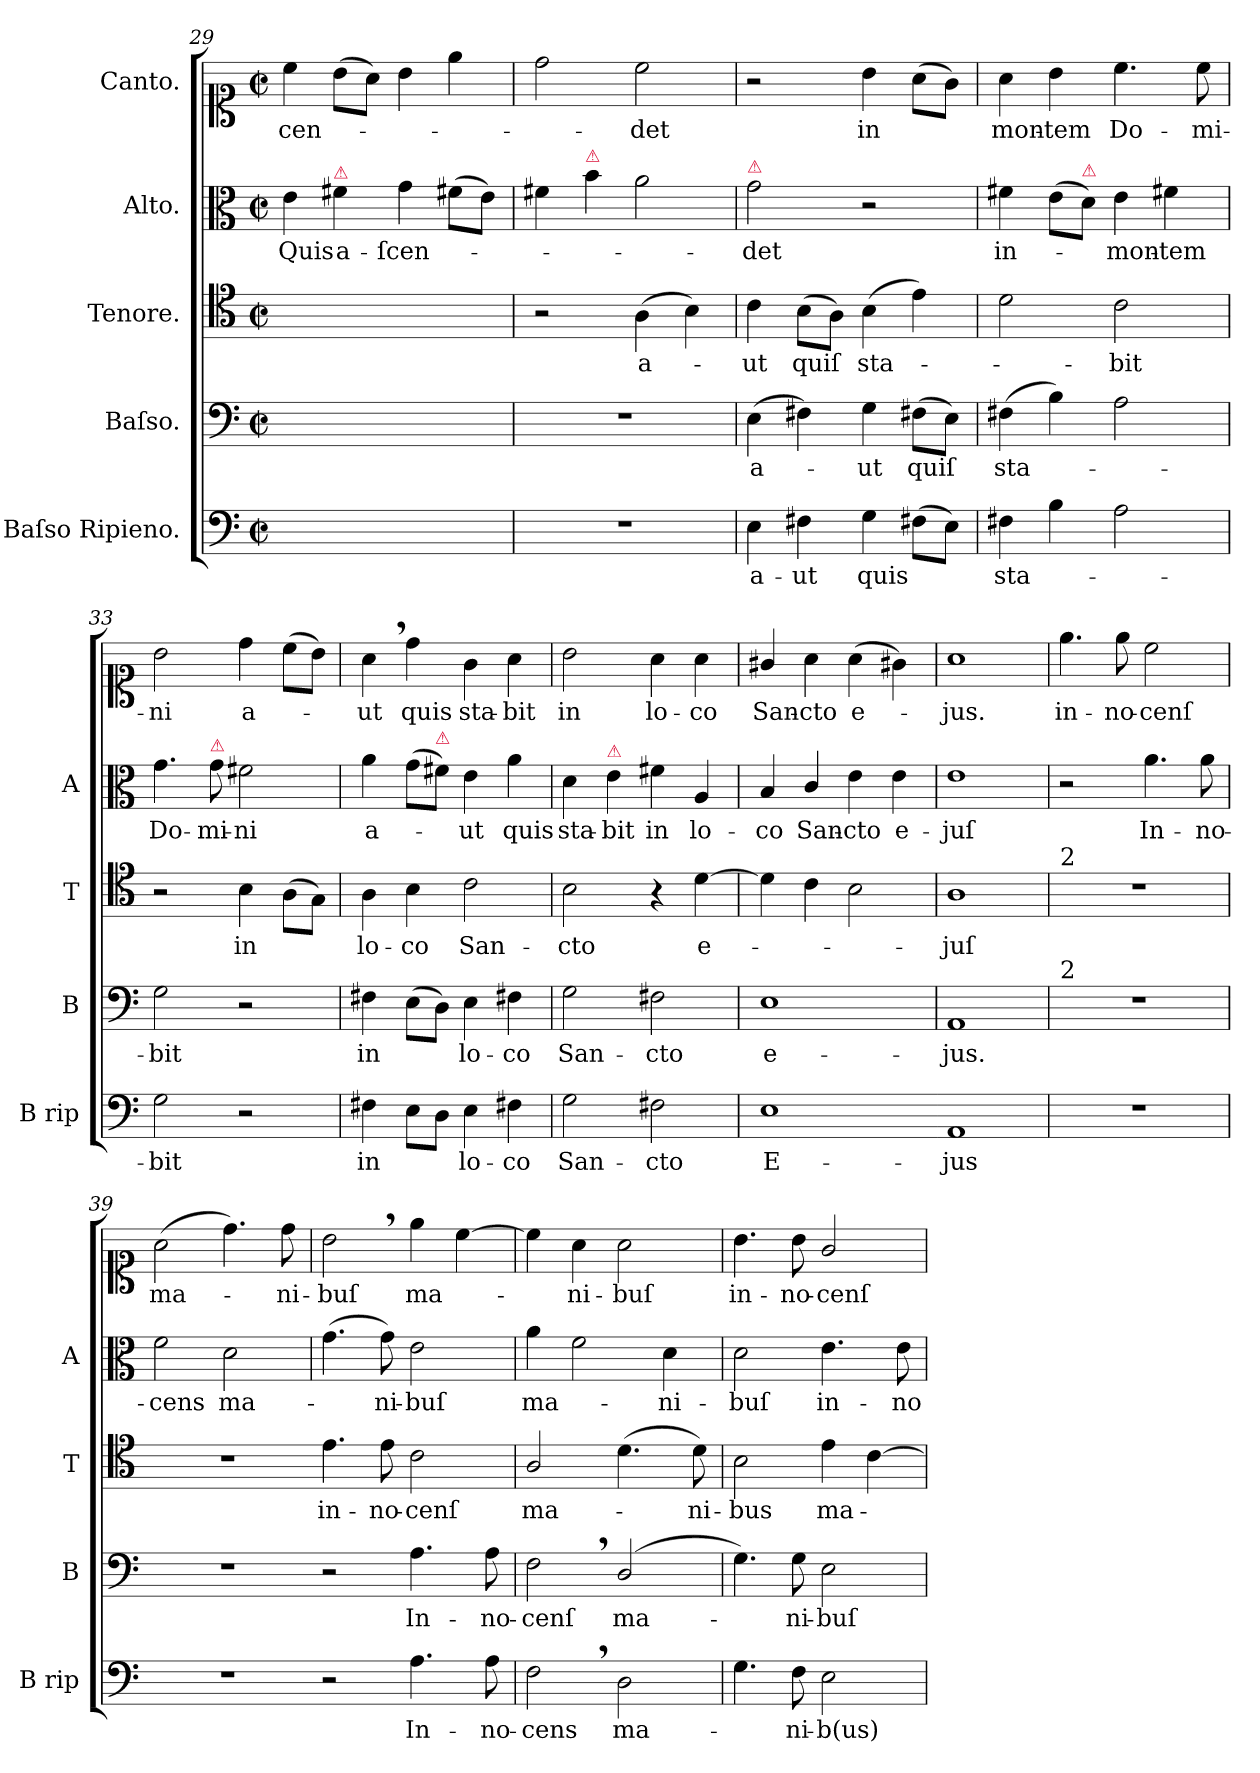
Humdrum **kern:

**kern	**text	**kern	**text	**kern	**text	**kern	**text	**kern	**text
*part5	*part5	*part4	*part4	*part3	*part3	*part2	*part2	*part1	*part1
*staff5	*staff5	*staff4	*staff4	*staff3	*staff3	*staff2	*staff2	*staff1	*staff1
*I"Baſso Ripieno.	*	*I"Baſso.	*	*I"Tenore.	*	*I"Alto.	*	*I"Canto.	*
*I'B rip	*	*I'B	*	*I'T	*	*I'A	*	*	*
*clefF4	*	*clefF4	*	*clefC4	*	*clefC3	*	*clefC1	*
*k[]	*	*k[]	*	*k[]	*	*k[]	*	*k[]	*
*M2/2	*	*M2/2	*	*M2/2	*	*M2/2	*	*M2/2	*
*met(c|)	*	*met(c|)	*	*met(c|)	*	*met(c|)	*	*met(c|)	*
=29	=29	=29	=29	=29	=29	=29	=29	=29	=29
1ryy	.	1ryy	.	1ryy	.	4e\	Quis	4cc\	-cen-
!	!	!	!	!	!	!LO:TX:a:color=crimson:t=⚠	!	!	!
.	.	.	.	.	.	4f#X\	a-	(8b\L	.
.	.	.	.	.	.	.	.	8a\J)	.
.	.	.	.	.	.	4g\	-ſcen-	4b\	.
.	.	.	.	.	.	(8f#X\L	.	4ee\	.
.	.	.	.	.	.	8e\J)	.	.	.
=30	=30	=30	=30	=30	=30	=30	=30	=30	=30
1r	.	1r	.	2r	.	4f#X\	.	2dd\	.
!	!	!	!	!	!	!LO:TX:a:color=crimson:t=⚠	!	!	!
.	.	.	.	.	.	4b\	.	.	.
.	.	.	.	(4A\	a-	2a\	.	2cc\	-det
.	.	.	.	4B\)	.	.	.	.	.
=31	=31	=31	=31	=31	=31	=31	=31	=31	=31
!	!	!	!	!	!	!LO:TX:a:color=crimson:t=⚠	!	!	!
4E\	a-	(4E\	a-	4c\	-ut	2g\	-det	2r	.
4F#X\	-ut	4F#X\)	.	(8B\L	quiſ	.	.	.	.
.	.	.	.	8A\J)	.	.	.	.	.
4G\	quis	4G\	-ut	(4B\	sta-	2r	.	4b\	in
(8F#X\L	.	(8F#X\L	quiſ	4e\)	.	.	.	(8a\L	.
8E\J)	.	8E\J)	.	.	.	.	.	8g\J)	.
=32	=32	=32	=32	=32	=32	=32	=32	=32	=32
4F#X\	sta-	(4F#X\	sta-	2d\	.	4f#X\	in-	4a\	mon-
4B\	.	4B\)	.	.	.	(8e\L	.	4b\	tem
!	!	!	!	!	!	!LO:TX:a:color=crimson:t=⚠	!	!	!
.	.	.	.	.	.	8d\J)	.	.	.
2A\	.	2A\	.	2c\	-bit	4e\	-mon-	4.cc\	Do-
.	.	.	.	.	.	4f#X\	-tem	.	.
.	.	.	.	.	.	.	.	8cc\	-mi-
=33	=33	=33	=33	=33	=33	=33	=33	=33	=33
2G\	-bit	2G\	-bit	2r	.	4.g\	Do-	2b\	-ni
!	!	!	!	!	!	!LO:TX:a:color=crimson:t=⚠	!	!	!
.	.	.	.	.	.	8g\	-mi-	.	.
2r	.	2r	.	4B\	in	2f#X\	-ni	4dd\	a-
.	.	.	.	(8A\L	.	.	.	(8cc\L	.
.	.	.	.	8G\J)	.	.	.	8b\J)	.
=34	=34	=34	=34	=34	=34	=34	=34	=34	=34
4F#X\	in	4F#X\	in	4A\	lo-	4a\	a-	4a,\	-ut
8E\L	.	(8E\L	.	4B\	-co	(8g\L	.	4dd\	quis
!	!	!	!	!	!	!LO:TX:a:color=crimson:t=⚠	!	!	!
8D\J	.	8D\J)	.	.	.	8f#X\J)	.	.	.
4E\	lo-	4E\	lo-	2c\	San-	4e\	-ut	4g\	sta-
4F#X\	-co	4F#X\	-co	.	.	4a\	quis	4a\	-bit
=35	=35	=35	=35	=35	=35	=35	=35	=35	=35
2G\	San-	2G\	San-	2B\	-cto	4d\	sta-	2b\	in
!	!	!	!	!	!	!LO:TX:a:color=crimson:t=⚠	!	!	!
.	.	.	.	.	.	4e\	-bit	.	.
2F#X\	-cto	2F#X\	-cto	4r	.	4f#X\	in	4a\	lo-
.	.	.	.	[4d\	e-	4A/	lo-	4a\	-co
=36	=36	=36	=36	=36	=36	=36	=36	=36	=36
1E\	E-	1E\	e-	4d\]	.	4B/	-co	4g#X/	San-
.	.	.	.	4c\	.	4c/	San-	4a\	-cto
.	.	.	.	2B\	.	4e\	-cto	(4a\	e-
.	.	.	.	.	.	4e\	e-	4g#X\)	.
=37-	=37	=37	=37	=37	=37	=37	=37	=37	=37
1AA/	-jus	1AA/	-jus.	1A\	-juſ	1e\	-juſ	1a\	-jus.
=38	=38	=38	=38	=38	=38	=38	=38	=38	=38
!	!	!	!	!LO:TX:a:t=2	!	!	!	!	!
!	!	!LO:TX:a:t=2	!	!	!	!	!	!	!
1r	.	1r	.	1r	.	2r	.	4.ee\	in-
.	.	.	.	.	.	.	.	8ee\	-no-
.	.	.	.	.	.	4.a\	In-	2cc\	-cenſ
.	.	.	.	.	.	8a\	-no-	.	.
=39	=39	=39	=39	=39	=39	=39	=39	=39	=39
1r	.	1r	.	1r	.	2f\	-cens	(2a\	ma-
.	.	.	.	.	.	2d\	ma-	4.dd\)	.
.	.	.	.	.	.	.	.	8dd\	-ni-
=40-	=40	=40	=40	=40	=40	=40	=40	=40	=40
2r	.	2r	.	4.e\	in-	(4.g\	.	2b,\	-buſ
.	.	.	.	8e\	-no-	8g\)	-ni-	.	.
4.A\	In-	4.A\	In-	2c\	-cenſ	2e\	-buſ	4ee\	ma-
.	.	.	.	.	.	.	.	[4cc\	.
8A\	-no-	8A\	-no-	.	.	.	.	.	.
=41	=41	=41	=41	=41	=41	=41	=41	=41	=41
2F,\	-cens	2F,\	-cenſ	2A/	ma-	4a\	ma-	4cc\]	.
.	.	.	.	.	.	2f\	.	4a\	-ni-
2D\	ma-	(2D/	ma-	(4.d\	.	.	.	2a\	-buſ
.	.	.	.	.	.	4d\	-ni-	.	.
.	.	.	.	8d\)	-ni-	.	.	.	.
=42	=42	=42	=42	=42	=42	=42	=42	=42	=42
4.G\	.	4.G\)	.	2B\	-bus	2d\	-buſ	4.b\	in-
8F\	-ni-	8G\	-ni-	.	.	.	.	8b\	-no-
2E\	-b(us)	2E\	-buſ	4e\	ma-	4.e\	in-	2g/	-cenſ
.	.	.	.	[4c\	.	.	.	.	.
.	.	.	.	.	.	8e\	-no-	.	.
=	=	=	=	=	=	=	=	=	=
*-	*-	*-	*-	*-	*-	*-	*-	*-	*-
